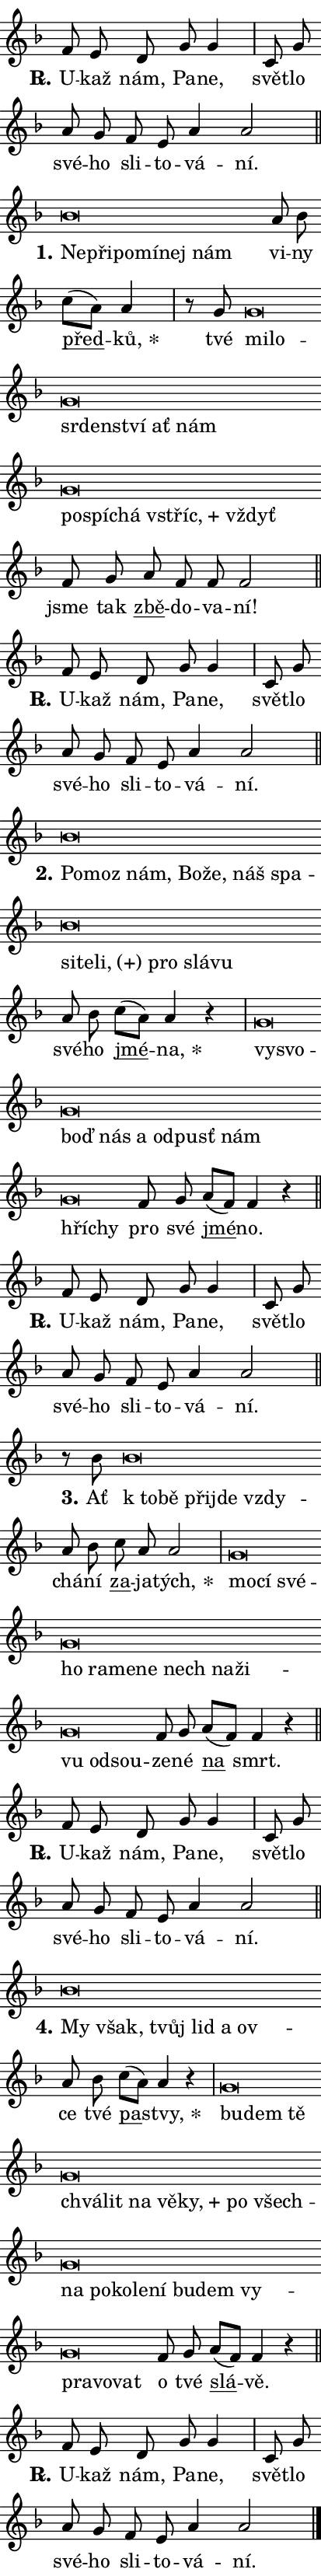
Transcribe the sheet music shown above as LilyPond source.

\version "2.24.0"
\header { tagline = "" }
\paper {
  indent = 0\cm
  top-margin = 0\cm
  right-margin = 0\cm
  bottom-margin = 0\cm
  left-margin = 0\cm
  paper-width = 7\cm
  page-breaking = #ly:one-page-breaking
  system-system-spacing.basic-distance = #11
  score-system-spacing.basic-distance = #11
  ragged-last = ##f
}


%% Author: Thomas Morley
%% https://lists.gnu.org/archive/html/lilypond-user/2020-05/msg00002.html
#(define (line-position grob)
"Returns position of @var[grob} in current system:
   @code{'start}, if at first time-step
   @code{'end}, if at last time-step
   @code{'middle} otherwise
"
  (let* ((col (ly:item-get-column grob))
         (ln (ly:grob-object col 'left-neighbor))
         (rn (ly:grob-object col 'right-neighbor))
         (col-to-check-left (if (ly:grob? ln) ln col))
         (col-to-check-right (if (ly:grob? rn) rn col))
         (break-dir-left
           (and
             (ly:grob-property col-to-check-left 'non-musical #f)
             (ly:item-break-dir col-to-check-left)))
         (break-dir-right
           (and
             (ly:grob-property col-to-check-right 'non-musical #f)
             (ly:item-break-dir col-to-check-right))))
        (cond ((eqv? 1 break-dir-left) 'start)
              ((eqv? -1 break-dir-right) 'end)
              (else 'middle))))

#(define (tranparent-at-line-position vctor)
  (lambda (grob)
  "Relying on @code{line-position} select the relevant enry from @var{vctor}.
Used to determine transparency,"
    (case (line-position grob)
      ((end) (not (vector-ref vctor 0)))
      ((middle) (not (vector-ref vctor 1)))
      ((start) (not (vector-ref vctor 2))))))

noteHeadBreakVisibility =
#(define-music-function (break-visibility)(vector?)
"Makes @code{NoteHead}s transparent relying on @var{break-visibility}"
#{
  \override NoteHead.transparent =
    #(tranparent-at-line-position break-visibility)
#})

#(define delete-ledgers-for-transparent-note-heads
  (lambda (grob)
    "Reads whether a @code{NoteHead} is transparent.
If so this @code{NoteHead} is removed from @code{'note-heads} from
@var{grob}, which is supposed to be @code{LedgerLineSpanner}.
As a result ledgers are not printed for this @code{NoteHead}"
    (let* ((nhds-array (ly:grob-object grob 'note-heads))
           (nhds-list
             (if (ly:grob-array? nhds-array)
                 (ly:grob-array->list nhds-array)
                 '()))
           ;; Relies on the transparent-property being done before
           ;; Staff.LedgerLineSpanner.after-line-breaking is executed.
           ;; This is fragile ...
           (to-keep
             (remove
               (lambda (nhd)
                 (ly:grob-property nhd 'transparent #f))
               nhds-list)))
      ;; TODO find a better method to iterate over grob-arrays, similiar
      ;; to filter/remove etc for lists
      ;; For now rebuilt from scratch
      (set! (ly:grob-object grob 'note-heads)  '())
      (for-each
        (lambda (nhd)
          (ly:pointer-group-interface::add-grob grob 'note-heads nhd))
        to-keep))))

hideNotes = {
  \noteHeadBreakVisibility #begin-of-line-visible
}
unHideNotes = {
  \noteHeadBreakVisibility #all-visible
}

% work-around for resetting accidentals
% https://lilypond.org/doc/v2.23/Documentation/notation/displaying-rhythms#unmetered-music
cadenzaMeasure = {
  \cadenzaOff
  \partial 1024 s1024
  \cadenzaOn
}

#(define-markup-command (accent layout props text) (markup?)
  "Underline accented syllable"
  (interpret-markup layout props
    #{\markup \override #'(offset . 4.3) \underline { #text }#}))

responsum = \markup \concat {
  "R" \hspace #-1.05 \path #0.1 #'((moveto 0 0.07) (lineto 0.9 0.8)) \hspace #0.05 "."
}

\layout {
    \context {
        \Staff
        \remove "Time_signature_engraver"
        \override LedgerLineSpanner.after-line-breaking = #delete-ledgers-for-transparent-note-heads
    }
    \context {
        \Voice {
            \override NoteHead.output-attributes = #'((class . "notehead"))
            \override Hairpin.height = #0.55
        }
    }
    \context {
        \Lyrics {
            \override StanzaNumber.output-attributes = #'((class . "stanzanumber"))
            \override LyricSpace.minimum-distance = #0.9
            \override LyricText.font-name = #"TeX Gyre Schola"
            \override LyricText.font-size = 1
            \override StanzaNumber.font-name = #"TeX Gyre Schola Bold"
            \override StanzaNumber.font-size = 1
        }
    }
}

% magnetic-lyrics.ily
%
%   written by
%     Jean Abou Samra <jean@abou-samra.fr>
%     Werner Lemberg <wl@gnu.org>
%
%   adapted by
%     Jiri Hon <jiri.hon@gmail.com>
%
% Version 2022-Apr-15

% https://www.mail-archive.com/lilypond-user@gnu.org/msg149350.html

#(define (Left_hyphen_pointer_engraver context)
   "Collect syllable-hyphen-syllable occurrences in lyrics and store
them in properties.  This engraver only looks to the left.  For
example, if the lyrics input is @code{foo -- bar}, it does the
following.

@itemize @bullet
@item
Set the @code{text} property of the @code{LyricHyphen} grob between
@q{foo} and @q{bar} to @code{foo}.

@item
Set the @code{left-hyphen} property of the @code{LyricText} grob with
text @q{foo} to the @code{LyricHyphen} grob between @q{foo} and
@q{bar}.
@end itemize

Use this auxiliary engraver in combination with the
@code{lyric-@/text::@/apply-@/magnetic-@/offset!} hook."
   (let ((hyphen #f)
         (text #f))
     (make-engraver
      (acknowledgers
       ((lyric-syllable-interface engraver grob source-engraver)
        (set! text grob)))
      (end-acknowledgers
       ((lyric-hyphen-interface engraver grob source-engraver)
        ;(when (not (grob::has-interface grob 'lyric-space-interface))
          (set! hyphen grob)));)
      ((stop-translation-timestep engraver)
       (when (and text hyphen)
         (ly:grob-set-object! text 'left-hyphen hyphen))
       (set! text #f)
       (set! hyphen #f)))))

#(define (lyric-text::apply-magnetic-offset! grob)
   "If the space between two syllables is less than the value in
property @code{LyricText@/.details@/.squash-threshold}, move the right
syllable to the left so that it gets concatenated with the left
syllable.

Use this function as a hook for
@code{LyricText@/.after-@/line-@/breaking} if the
@code{Left_@/hyphen_@/pointer_@/engraver} is active."
   (let ((hyphen (ly:grob-object grob 'left-hyphen #f)))
     (when hyphen
       (let ((left-text (ly:spanner-bound hyphen LEFT)))
         (when (grob::has-interface left-text 'lyric-syllable-interface)
           (let* ((common (ly:grob-common-refpoint grob left-text X))
                  (this-x-ext (ly:grob-extent grob common X))
                  (left-x-ext
                   (begin
                     ;; Trigger magnetism for left-text.
                     (ly:grob-property left-text 'after-line-breaking)
                     (ly:grob-extent left-text common X)))
                  ;; `delta` is the gap width between two syllables.
                  (delta (- (interval-start this-x-ext)
                            (interval-end left-x-ext)))
                  (details (ly:grob-property grob 'details))
                  (threshold (assoc-get 'squash-threshold details 0.2)))
             (when (< delta threshold)
               (let* (;; We have to manipulate the input text so that
                      ;; ligatures crossing syllable boundaries are not
                      ;; disabled.  For languages based on the Latin
                      ;; script this is essentially a beautification.
                      ;; However, for non-Western scripts it can be a
                      ;; necessity.
                      (lt (ly:grob-property left-text 'text))
                      (rt (ly:grob-property grob 'text))
                      (is-space (grob::has-interface hyphen 'lyric-space-interface))
                      (space (if is-space " " ""))
                      (space-markup (grob-interpret-markup grob " "))
                      (space-size (interval-length (ly:stencil-extent space-markup X)))
                      (extra-delta (if is-space space-size 0))
                      ;; Append new syllable.
                      (ltrt-space (if (and (string? lt) (string? rt))
                                (string-append lt space rt)
                                (make-concat-markup (list lt space rt))))
                      ;; Right-align `ltrt` to the right side.
                      (ltrt-space-markup (grob-interpret-markup
                               grob
                               (make-translate-markup
                                (cons (interval-length this-x-ext) 0)
                                (make-right-align-markup ltrt-space)))))
                 (begin
                   ;; Don't print `left-text`.
                   (ly:grob-set-property! left-text 'stencil #f)
                   ;; Set text and stencil (which holds all collected
                   ;; syllables so far) and shift it to the left.
                   (ly:grob-set-property! grob 'text ltrt-space)
                   (ly:grob-set-property! grob 'stencil ltrt-space-markup)
                   (ly:grob-translate-axis! grob (- (- delta extra-delta)) X))))))))))


#(define (lyric-hyphen::displace-bounds-first grob)
   ;; Make very sure this callback isn't triggered too early.
   (let ((left (ly:spanner-bound grob LEFT))
         (right (ly:spanner-bound grob RIGHT)))
     (ly:grob-property left 'after-line-breaking)
     (ly:grob-property right 'after-line-breaking)
     (ly:lyric-hyphen::print grob)))

squashThreshold = #0.4

\layout {
  \context {
    \Lyrics
    \consists #Left_hyphen_pointer_engraver
    \override LyricText.after-line-breaking =
      #lyric-text::apply-magnetic-offset!
    \override LyricHyphen.stencil = #lyric-hyphen::displace-bounds-first
    \override LyricText.details.squash-threshold = \squashThreshold
    \override LyricHyphen.minimum-distance = 0
    \override LyricHyphen.minimum-length = \squashThreshold
  }
}

squash = \override LyricText.details.squash-threshold = 9999
unSquash = \override LyricText.details.squash-threshold = \squashThreshold

left = \override LyricText.self-alignment-X = #LEFT
unLeft = \revert LyricText.self-alignment-X

starOffset = #(lambda (grob) 
                (let ((x_offset (ly:self-alignment-interface::aligned-on-x-parent grob)))
                  (if (= x_offset 0) 0 (+ x_offset 1.2))))

star = #(define-music-function (syllable)(string?)
"Append star separator at the end of a syllable"
#{
  \once \override LyricText.X-offset = #starOffset
  \lyricmode { \markup {
    #syllable
    \override #'((font-name . "TeX Gyre Schola Bold")) \hspace #0.2 \lower #0.65 \larger "*"
  } }
#})

starAccent = #(define-music-function (syllable)(string?)
"Append star separator at the end of a syllable and make accent"
#{
  \once \override LyricText.X-offset = #starOffset
  \lyricmode { \markup {
    \accent #syllable
    \override #'((font-name . "TeX Gyre Schola Bold")) \hspace #0.2 \lower #0.65 \larger "*"
  } }
#})

breath = #(define-music-function (syllable)(string?)
"Append breathing indicator at the end of a syllable"
#{
  \lyricmode { \markup { #syllable "+" } }
#})

optionalBreath = #(define-music-function (syllable)(string?)
"Append optional breathing indicator at the end of a syllable"
#{
  \lyricmode { \markup { #syllable "(+)" } }
#})


\score {
    <<
        \new Voice = "melody" { \cadenzaOn \key f \major \relative { f'8 e d g g4 \cadenzaMeasure \bar "|" c,8 g' \bar "" a g \bar "" f e a4 a2 \cadenzaMeasure \bar "||" \break } }
        \new Lyrics \lyricsto "melody" { \lyricmode { \set stanza = \responsum
U -- kaž nám, Pa -- ne, svět -- lo své -- ho sli -- to -- vá -- ní. } }
    >>
    \layout {}
}

\score {
    <<
        \new Voice = "melody" { \cadenzaOn \key f \major \relative { bes'\breve*1/16 \hideNotes \breve*1/16 \bar "" \breve*1/16 \bar "" \breve*1/16 \bar "" \breve*1/16 \breve*1/16 \bar "" \unHideNotes a8 bes \bar "" c[( a)] a4 \cadenzaMeasure \bar "|" r8 g8 g\breve*1/16 \hideNotes \breve*1/16 \bar "" \breve*1/16 \bar "" \breve*1/16 \bar "" \breve*1/16 \bar "" \breve*1/16 \bar "" \breve*1/16 \bar "" \breve*1/16 \bar "" \breve*1/16 \bar "" \breve*1/16 \bar "" \breve*1/16 \breve*1/16 \bar "" \unHideNotes f8 g \bar "" a f f f2 \cadenzaMeasure \bar "||" \break } }
        \new Lyrics \lyricsto "melody" { \lyricmode { \set stanza = "1."
\left Ne -- \squash při -- po -- mí -- nej nám \unLeft \unSquash vi -- ny \markup \accent před -- \star ků, tvé \left mi -- \squash lo -- sr -- den -- ství ať nám po -- spí -- chá \breath "vstříc," vždyť \unLeft \unSquash jsme tak \markup \accent zbě -- do -- va -- ní! } }
    >>
    \layout {}
}

\score {
    <<
        \new Voice = "melody" { \cadenzaOn \key f \major \relative { f'8 e d g g4 \cadenzaMeasure \bar "|" c,8 g' \bar "" a g \bar "" f e a4 a2 \cadenzaMeasure \bar "||" \break } }
        \new Lyrics \lyricsto "melody" { \lyricmode { \set stanza = \responsum
U -- kaž nám, Pa -- ne, svět -- lo své -- ho sli -- to -- vá -- ní. } }
    >>
    \layout {}
}

\score {
    <<
        \new Voice = "melody" { \cadenzaOn \key f \major \relative { bes'\breve*1/16 \hideNotes \breve*1/16 \bar "" \breve*1/16 \bar "" \breve*1/16 \bar "" \breve*1/16 \bar "" \breve*1/16 \bar "" \breve*1/16 \bar "" \breve*1/16 \bar "" \breve*1/16 \bar "" \breve*1/16 \bar "" \breve*1/16 \bar "" \breve*1/16 \breve*1/16 \bar "" \unHideNotes a8 bes \bar "" c[( a)] a4 r \cadenzaMeasure \bar "|" g\breve*1/16 \hideNotes \breve*1/16 \bar "" \breve*1/16 \bar "" \breve*1/16 \bar "" \breve*1/16 \bar "" \breve*1/16 \bar "" \breve*1/16 \bar "" \breve*1/16 \bar "" \breve*1/16 \breve*1/16 \bar "" \unHideNotes f8 g \bar "" a[( f)] f4 r \cadenzaMeasure \bar "||" \break } }
        \new Lyrics \lyricsto "melody" { \lyricmode { \set stanza = "2."
\left Po -- \squash moz nám, Bo -- že, náš spa -- si -- te -- \optionalBreath li, pro slá -- vu \unLeft \unSquash své -- ho \markup \accent jmé -- \star na, \left vy -- \squash svo -- boď nás a od -- pusť nám hří -- chy \unLeft \unSquash pro své \markup \accent jmé -- no. } }
    >>
    \layout {}
}

\score {
    <<
        \new Voice = "melody" { \cadenzaOn \key f \major \relative { f'8 e d g g4 \cadenzaMeasure \bar "|" c,8 g' \bar "" a g \bar "" f e a4 a2 \cadenzaMeasure \bar "||" \break } }
        \new Lyrics \lyricsto "melody" { \lyricmode { \set stanza = \responsum
U -- kaž nám, Pa -- ne, svět -- lo své -- ho sli -- to -- vá -- ní. } }
    >>
    \layout {}
}

\score {
    <<
        \new Voice = "melody" { \cadenzaOn \key f \major \relative { r8 bes'8 bes\breve*1/16 \hideNotes \breve*1/16 \bar "" \breve*1/16 \bar "" \breve*1/16 \breve*1/16 \bar "" \unHideNotes a8 bes \bar "" c a a2 \cadenzaMeasure \bar "|" g\breve*1/16 \hideNotes \breve*1/16 \bar "" \breve*1/16 \bar "" \breve*1/16 \bar "" \breve*1/16 \bar "" \breve*1/16 \bar "" \breve*1/16 \bar "" \breve*1/16 \bar "" \breve*1/16 \bar "" \breve*1/16 \bar "" \breve*1/16 \bar "" \breve*1/16 \breve*1/16 \bar "" \unHideNotes f8 g \bar "" a[( f)] f4 r \cadenzaMeasure \bar "||" \break } }
        \new Lyrics \lyricsto "melody" { \lyricmode { \set stanza = "3."
Ať \left "k to" -- \squash bě při -- jde vzdy -- \unLeft \unSquash chá -- ní \markup \accent za -- ja -- \star tých, \left mo -- \squash cí své -- ho ra -- me -- ne nech na -- ži -- vu od -- sou -- \unLeft \unSquash ze -- né \markup \accent na smrt. } }
    >>
    \layout {}
}

\score {
    <<
        \new Voice = "melody" { \cadenzaOn \key f \major \relative { f'8 e d g g4 \cadenzaMeasure \bar "|" c,8 g' \bar "" a g \bar "" f e a4 a2 \cadenzaMeasure \bar "||" \break } }
        \new Lyrics \lyricsto "melody" { \lyricmode { \set stanza = \responsum
U -- kaž nám, Pa -- ne, svět -- lo své -- ho sli -- to -- vá -- ní. } }
    >>
    \layout {}
}

\score {
    <<
        \new Voice = "melody" { \cadenzaOn \key f \major \relative { bes'\breve*1/16 \hideNotes \breve*1/16 \bar "" \breve*1/16 \bar "" \breve*1/16 \bar "" \breve*1/16 \breve*1/16 \bar "" \unHideNotes a8 bes \bar "" c[( a)] a4 r \cadenzaMeasure \bar "|" g\breve*1/16 \hideNotes \breve*1/16 \bar "" \breve*1/16 \bar "" \breve*1/16 \bar "" \breve*1/16 \bar "" \breve*1/16 \bar "" \breve*1/16 \bar "" \breve*1/16 \bar "" \breve*1/16 \bar "" \breve*1/16 \bar "" \breve*1/16 \bar "" \breve*1/16 \bar "" \breve*1/16 \bar "" \breve*1/16 \bar "" \breve*1/16 \bar "" \breve*1/16 \bar "" \breve*1/16 \bar "" \breve*1/16 \bar "" \breve*1/16 \bar "" \breve*1/16 \breve*1/16 \bar "" \unHideNotes f8 g \bar "" a[( f)] f4 r \cadenzaMeasure \bar "||" \break } }
        \new Lyrics \lyricsto "melody" { \lyricmode { \set stanza = "4."
\left My \squash však, tvůj lid a ov -- \unLeft \unSquash ce tvé \markup \accent pa -- \star stvy, \left bu -- \squash dem tě chvá -- lit na vě -- \breath "ky," po všech -- na po -- ko -- le -- ní bu -- dem vy -- pra -- vo -- vat \unLeft \unSquash o tvé \markup \accent slá -- vě. } }
    >>
    \layout {}
}

\score {
    <<
        \new Voice = "melody" { \cadenzaOn \key f \major \relative { f'8 e d g g4 \cadenzaMeasure \bar "|" c,8 g' \bar "" a g \bar "" f e a4 a2 \cadenzaMeasure \bar "||" \break } \bar "|." }
        \new Lyrics \lyricsto "melody" { \lyricmode { \set stanza = \responsum
U -- kaž nám, Pa -- ne, svět -- lo své -- ho sli -- to -- vá -- ní. } }
    >>
    \layout {}
}
